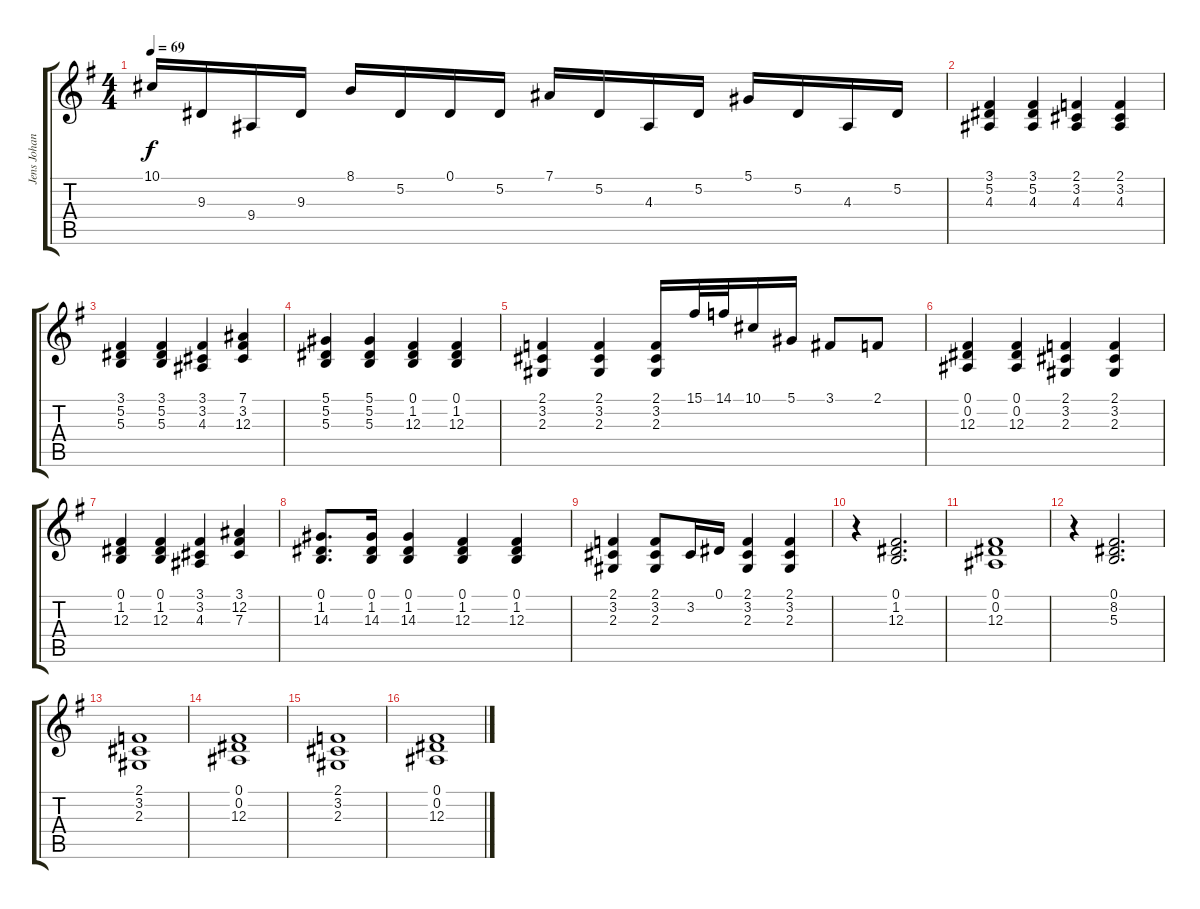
\track ("Jens Johansson" "Jens Johan") {instrument stringensemble1}
\staff {score tabs}
\tuning (Eb4 Bb3 Gb3 Db3 Ab2 Eb2) {hide}
\ts (4 4)
\tempo 69
\clef g2
\ks g
10.1.16{dy f instrument acousticgrandpiano} 9.3.16 9.4.16 9.3.16 8.1.16 5.2.16 0.1.16 5.2.16 7.1.16 5.2.16 4.3.16 5.2.16 5.1.16 5.2.16 4.3.16 5.2.16 |
(3.1 5.2 4.3).4 (3.1 5.2 4.3).4 (2.1 3.2 4.3).4 (2.1 3.2 4.3).4 |
(3.1 5.2 5.3).4 (3.1 5.2 5.3).4 (3.1 3.2 4.3).4 (7.1 3.2 12.3).4 |
(5.1 5.2 5.3).4 (5.1 5.2 5.3).4 (0.1 1.2 12.3).4 (0.1 1.2 12.3).4 |
(2.1 3.2 2.3).4 (2.1 3.2 2.3).4 (2.1 3.2 2.3).16 15.1.32 14.1.32 10.1.16 5.1.16 3.1.8 2.1.8 |
(0.1 0.2 12.3).4 (0.1 0.2 12.3).4 (2.1 3.2 2.3).4 (2.1 3.2 2.3).4 |
(0.1 1.2 12.3).4 (0.1 1.2 12.3).4 (3.1 3.2 4.3).4 (3.1 12.2 7.3).4 |
(0.1 1.2 14.3).8{d} (0.1 1.2 14.3).16 (0.1 1.2 14.3).4 (0.1 1.2 12.3).4 (0.1 1.2 12.3).4 |
(2.1 3.2 2.3).4 (2.1 3.2 2.3).8 3.2.16 0.1.16 (2.1 3.2 2.3).4 (2.1 3.2 2.3).4 |
r.4{instrument stringensemble1} (0.1 1.2 12.3).2{d} |
(0.1 0.2 12.3).1 |
r.4 (0.1 8.2 5.3).2{d} |
(2.1 3.2 2.3).1 |
(0.1 0.2 12.3).1 |
(2.1 3.2 2.3).1 |
(0.1 0.2 12.3).1
